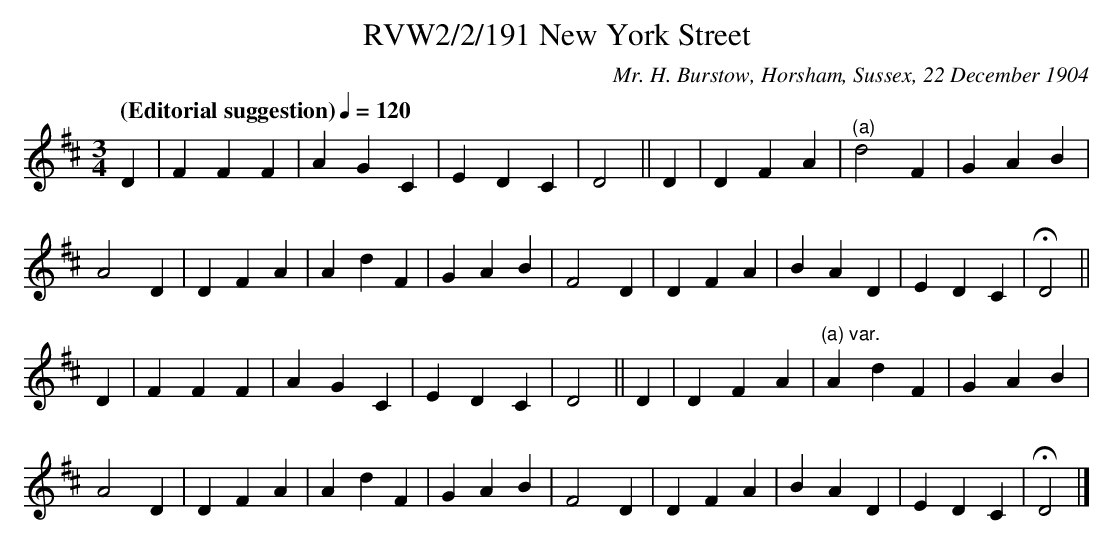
X:1
T:RVW2/2/191 New York Street
C:Mr. H. Burstow, Horsham, Sussex, 22 December 1904
L:1/4
Q: "(Editorial suggestion)" 1/4=120
M:3/4
K:D
D | F F F | A G C | E D C | D2 || D | D F A | "^(a)"d2 F | G A B |
A2 D | D F A | A d F | G A B | F2 D | D F A | B A D | E D C | HD2 ||
D | F F F | A G C | E D C | D2 || D | D F A | "^(a) var."A d F | G A B |
A2 D | D F A | A d F | G A B | F2 D | D F A | B A D | E D C | HD2 |]
